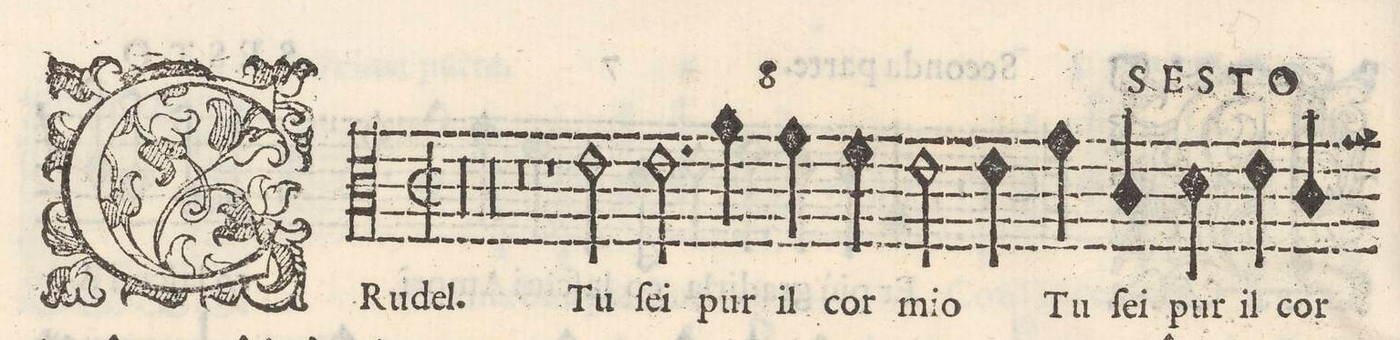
**kern	**text
*I"SESTO	*
*clefC3	*
*k[]	*
*met(C|)	*
*M2/1	*
00r	.
=2-	=2-
=3-	=3-
00r	.
=4-	=4-
=5-	=5-
0r	.
=6-	=6-
1r	.
2e\	Tu
2.e\	ſei
=7-	=7-
4a\	pur
4g\	il
4f\	cor
2e\	mi-
4e\	-o
4g\	Tu
=8-	=8-
4c/	ſei
4d\	pur
4e\	il
4c/	cor
*custos:g	*
*-	*-
